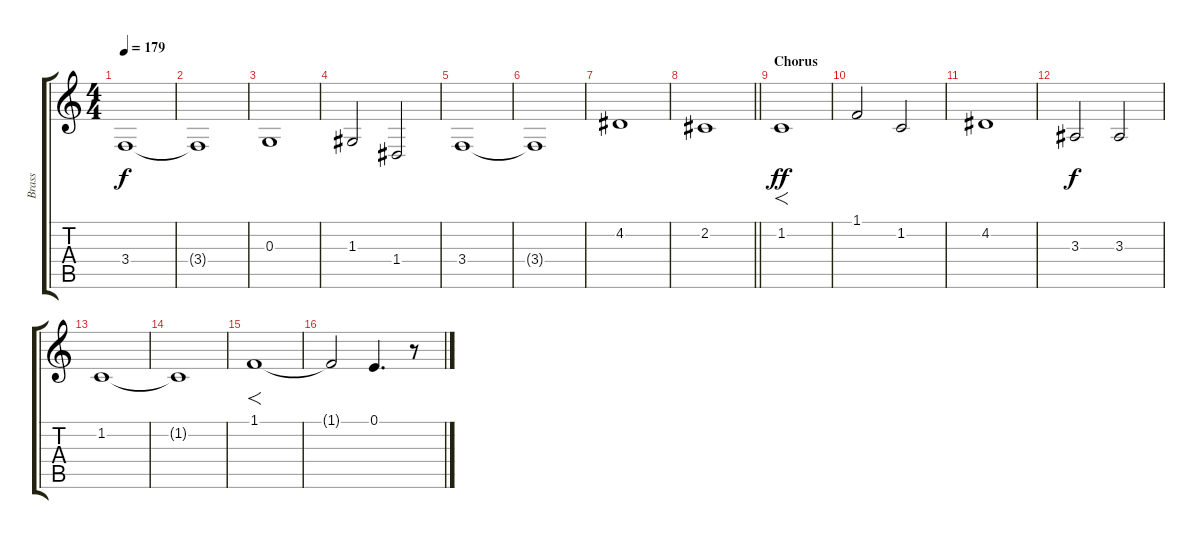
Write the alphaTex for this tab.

\track ("Brass" "Brass") {instrument frenchhorn}
\staff {score tabs}
\tuning (E4 B3 G3 D3 A2 E2) {hide}
\ts (4 4)
\tempo 179
\clef g2
\ks c
3.4.1{dy f} |
3.4{t}.1 |
0.3.1 |
1.3.2 1.4.2 |
3.4.1 |
3.4{t}.1 |
4.2.1 |
\barLineRight lightlight
2.2.1 |
\section ("" "Chorus")
1.2.1{f dy ff} |
1.1.2 1.2.2 |
4.2.1 |
3.3.2{dy f} 3.3.2 |
1.2.1 |
1.2{t}.1 |
1.1.1{f} |
1.1{t}.2 0.1.4{d} r.8
